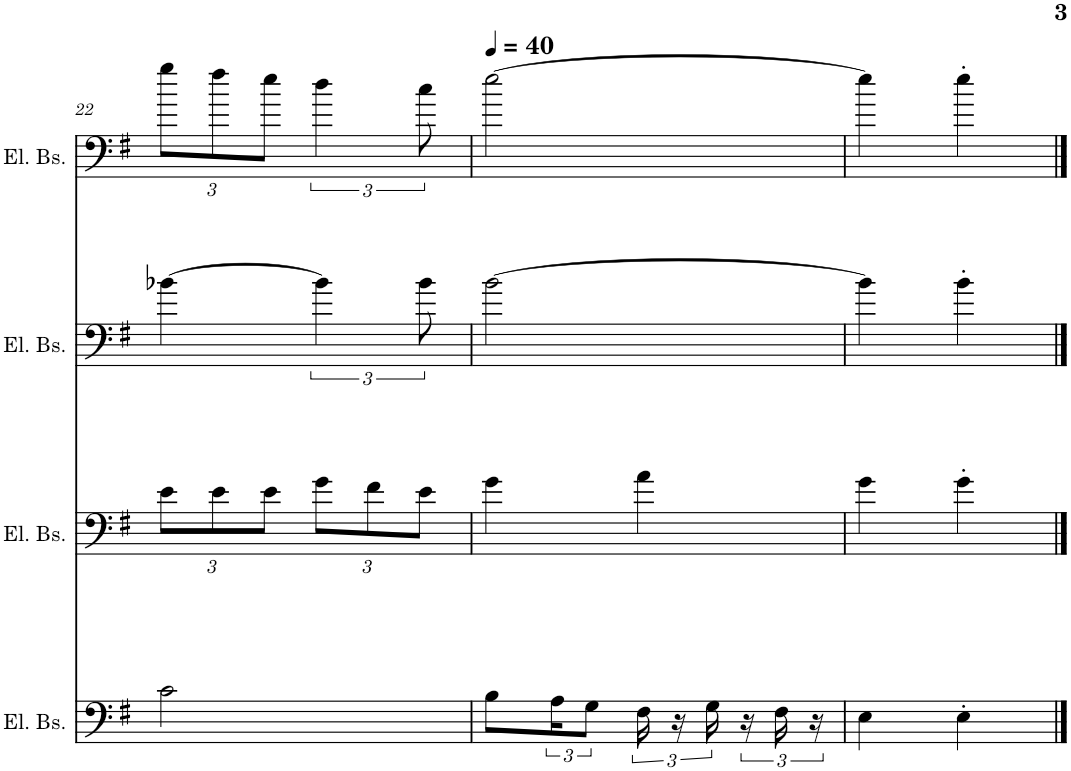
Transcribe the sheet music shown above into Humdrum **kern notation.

**kern	**kern	**kern	**kern
*part4	*part3	*part2	*part1
*staff4	*staff3	*staff2	*staff1
*I"5-snarige elektrische bas	*I"5-snarige elektrische bas	*I"6-snarige elektrische bas	*I"6-snarige elektrische bas
*I'El. Bs.	*I'El. Bs.	*I'El. Bs.	*I'El. Bs.
!!LO:PB:g=z
*clefF4	*clefF4	*clefF4	*clefF4
*Trd7c12	*Trd7c12	*Trd7c12	*Trd7c12
*k[f#]	*k[f#]	*k[f#]	*k[f#]
*M2/4	*M2/4	*M2/4	*M2/4
*	*Xbrackettup	*	*Xbrackettup
=22	=22	=22	=22
2c\	12e\L	[4b-X\	12gg\L
.	12e\	.	12ff#\
.	12e\J	.	12ee\J
*	*	*	*brackettup
.	12g\L	6b-\]	6dd\
.	12f#\	.	.
.	12e\J	12b-\	12cc\
=23	=23	=23	=23
*	*	*	*MM40
8B\L	4g\	[2b\	[2ee\
24A\K	.	.	.
12G\J	.	.	.
24F#\	4a\	.	.
24r	.	.	.
24G\	.	.	.
24r	.	.	.
24F#\	.	.	.
24r	.	.	.
=24	=24	=24	=24
4E\	4g\	4b\]	4ee\]
4E'\	4g'\	4b'\	4ee'\
==	==	==	==
*-	*-	*-	*-
